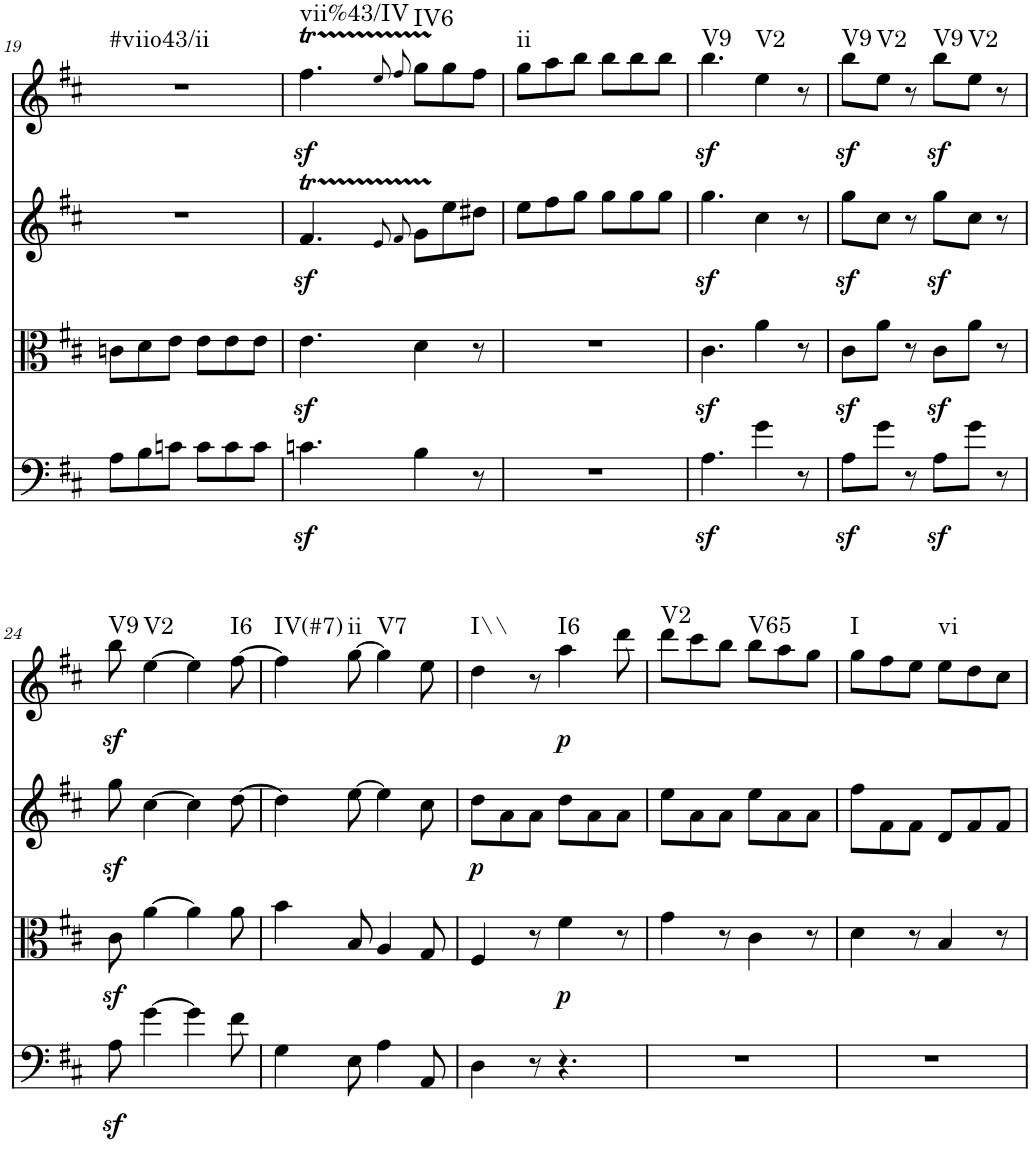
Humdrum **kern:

**kern	**kern	**dynam	**kern	**dynam	**kern	**dynam	**harte
*part4	*part3	*part3	*part2	*part2	*part1	*part1	*part1
*staff4	*staff3	*staff3	*staff2	*staff2	*staff1	*staff1	*
*I"Violoncello	*I"Viola	*	*I"Violin II	*	*I"Violin I	*	*
*I'Vc	*I'Vla	*	*I'Vln	*	*I'Vln	*	*
!!LO:PB:g=z
*clefF4	*clefC3	*	*clefG2	*	*clefG2	*	*
*k[f#c#]	*k[f#c#]	*	*k[f#c#]	*	*k[f#c#]	*	*
*M6/8	*M6/8	*	*M6/8	*	*M6/8	*	*
=19	=19	=19	=19	=19	=19	=19	=19
!	!	!	!	!	!	!	!LO:H:kt=#viio43/ii
8A\L	8cn\L	.	2.r	.	2.r	.	N
8B\	8d\	.	.	.	.	.	.
8cn\J	8e\J	.	.	.	.	.	.
8c\L	8e\L	.	.	.	.	.	.
8c\	8e\	.	.	.	.	.	.
8c\J	8e\J	.	.	.	.	.	.
=20	=20	=20	=20	=20	=20	=20	=20
!	!	!	!	!	!	!LO:DY:b	!LO:H:kt=vii%43/IV
4.cnz<\	4.ez<\	.	4.f#z<t/	.	4.ff#t\	sf	N
.	.	.	8qe/	.	8qee/	.	.
.	.	.	8qf#/	.	8qff#/	.	.
!	!	!	!	!	!	!	!LO:H:kt=IV6
4B\	4d\	.	8gTTT\L	.	8ggTTT\L	.	N
.	.	.	8ee\	.	8gg\	.	.
8r	8r	.	8dd#X\J	.	8ff#\J	.	.
=21	=21	=21	=21	=21	=21	=21	=21
!	!	!	!	!	!	!	!LO:H:kt=ii
2.r	2.r	.	8ee\L	.	8gg\L	.	N
.	.	.	8ff#\	.	8aa\	.	.
.	.	.	8gg\J	.	8bb\J	.	.
.	.	.	8gg\L	.	8bb\L	.	.
.	.	.	8gg\	.	8bb\	.	.
.	.	.	8gg\J	.	8bb\J	.	.
=22	=22	=22	=22	=22	=22	=22	=22
!	!	!	!	!	!	!LO:DY:b	!LO:H:kt=V9
4.Az<\	4.c#z<\	.	4.ggz<\	.	4.bb\	sf	N
!	!	!	!	!	!	!	!LO:H:kt=V2
4g\	4a\	.	4cc#\	.	4ee\	.	N
8r	8r	.	8r	.	8r	.	.
=23	=23	=23	=23	=23	=23	=23	=23
!	!	!	!	!	!	!LO:DY:b	!LO:H:kt=V9
8Az<\L	8c#z<\L	.	8ggz<\L	.	8bb\L	sf	N
!	!	!	!	!	!	!	!LO:H:kt=V2
8g\J	8a\J	.	8cc#\J	.	8ee\J	.	N
8r	8r	.	8r	.	8r	.	.
!	!	!	!	!	!	!LO:DY:b	!LO:H:kt=V9
8Az<\L	8c#z<\L	.	8ggz<\L	.	8bb\L	sf	N
!	!	!	!	!	!	!	!LO:H:kt=V2
8g\J	8a\J	.	8cc#\J	.	8ee\J	.	N
8r	8r	.	8r	.	8r	.	.
!!LO:LB:g=z
=24	=24	=24	=24	=24	=24	=24	=24
!	!	!	!	!	!	!LO:DY:b	!LO:H:kt=V9
8Az<\	8c#z<\	.	8ggz<\	.	8bb\	sf	N
!	!	!	!	!	!	!	!LO:H:kt=V2
[4g\	[4a\	.	[4cc#\	.	[4ee\	.	N
4g\]	4a\]	.	4cc#\]	.	4ee\]	.	.
!	!	!	!	!	!	!	!LO:H:kt=I6
8f#\	8a\	.	[8dd\	.	[8ff#\	.	N
=25	=25	=25	=25	=25	=25	=25	=25
!	!	!	!	!	!	!	!LO:H:kt=IV(#7)
4G\	4b\	.	4dd\]	.	4ff#\]	.	N
!	!	!	!	!	!	!	!LO:H:kt=ii
8E\	8B/	.	[8ee\	.	[8gg\	.	N
!	!	!	!	!	!	!	!LO:H:kt=V7
4A\	4A/	.	4ee\]	.	4gg\]	.	N
8AA/	8G/	.	8cc#\	.	8ee\	.	.
=26	=26	=26	=26	=26	=26	=26	=26
!	!	!	!	!LO:DY:b	!	!	!LO:H:kt=I\\
4D\	4F#/	.	8dd\L	p	4dd\	.	N
.	.	.	8a\	.	.	.	.
8r	8r	.	8a\J	.	8r	.	.
!	!	!LO:DY:b	!	!	!	!LO:DY:b	!LO:H:kt=I6
4.r	4f#\	p	8dd\L	.	4aa\	p	N
.	.	.	8a\	.	.	.	.
.	8r	.	8a\J	.	8ddd\	.	.
=27	=27	=27	=27	=27	=27	=27	=27
!	!	!	!	!	!	!	!LO:H:kt=V2
2.r	4g\	.	8ee\L	.	8ddd\L	.	N
.	.	.	8a\	.	8ccc#\	.	.
.	8r	.	8a\J	.	8bb\J	.	.
!	!	!	!	!	!	!	!LO:H:kt=V65
.	4c#\	.	8ee\L	.	8bb\L	.	N
.	.	.	8a\	.	8aa\	.	.
.	8r	.	8a\J	.	8gg\J	.	.
=28	=28	=28	=28	=28	=28	=28	=28
!	!	!	!	!	!	!	!LO:H:kt=I
2.r	4d\	.	8ff#\L	.	8gg\L	.	N
.	.	.	8f#\	.	8ff#\	.	.
.	8r	.	8f#\J	.	8ee\J	.	.
!	!	!	!	!	!	!	!LO:H:kt=vi
.	4B/	.	8d/L	.	8ee\L	.	N
.	.	.	8f#/	.	8dd\	.	.
.	8r	.	8f#/J	.	8cc#\J	.	.
=	=	=	=	=	=	=	=
*-	*-	*-	*-	*-	*-	*-	*-
